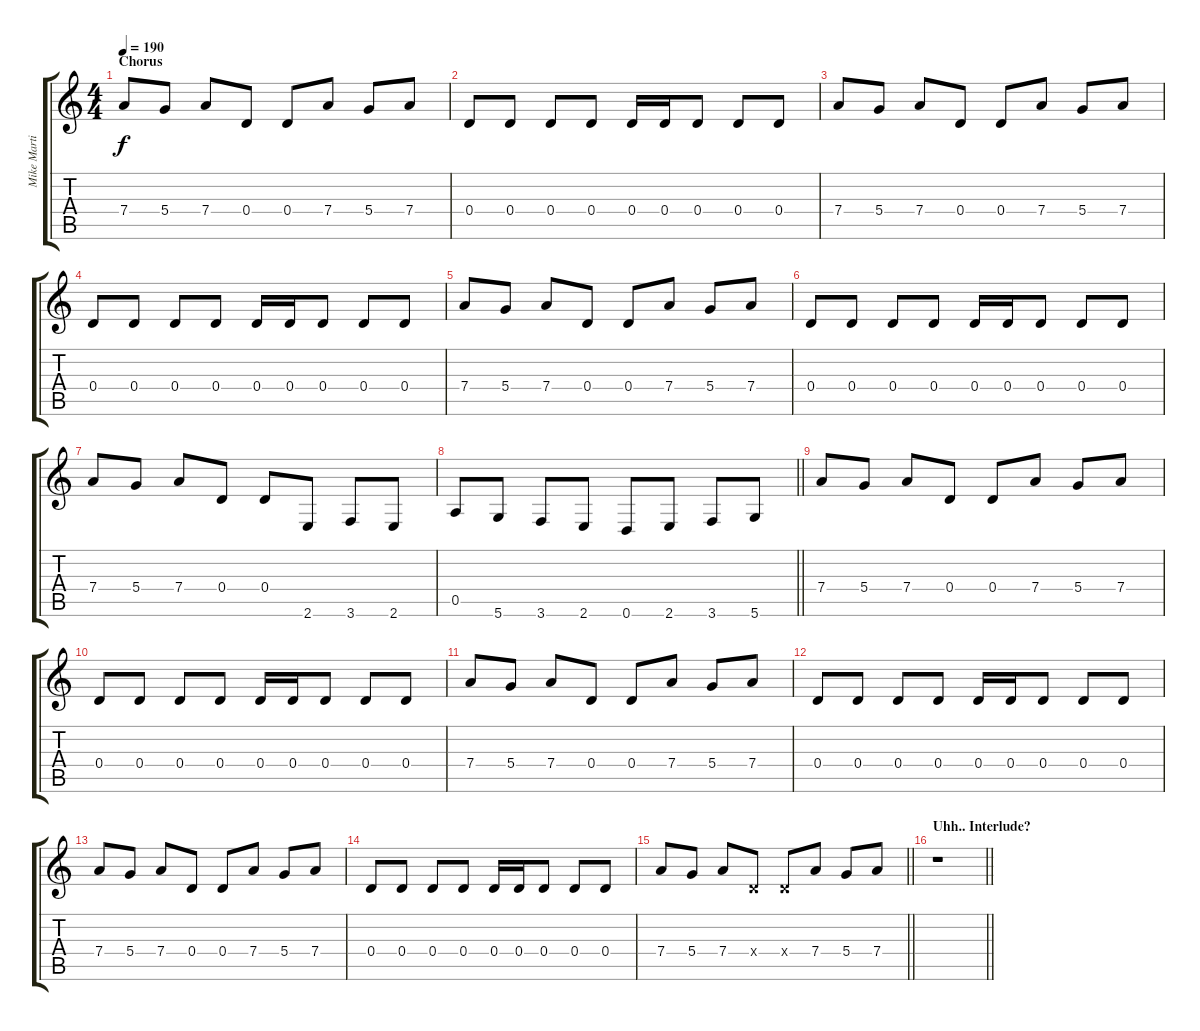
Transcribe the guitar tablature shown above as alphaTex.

\track ("Mike Martin" "Mike Marti") {instrument overdrivenguitar}
\staff {score tabs}
\tuning (E4 B3 G3 D3 A2 D2) {hide}
\ts (4 4)
\section ("" "Chorus")
\tempo 190
\clef g2
\ks c
7.4.8{dy f} 5.4.8 7.4.8 0.4.8 0.4.8 7.4.8 5.4.8 7.4.8 |
0.4.8 0.4.8 0.4.8 0.4.8 0.4.16 0.4.16 0.4.8 0.4.8 0.4.8 |
7.4.8 5.4.8 7.4.8 0.4.8 0.4.8 7.4.8 5.4.8 7.4.8 |
0.4.8 0.4.8 0.4.8 0.4.8 0.4.16 0.4.16 0.4.8 0.4.8 0.4.8 |
7.4.8 5.4.8 7.4.8 0.4.8 0.4.8 7.4.8 5.4.8 7.4.8 |
0.4.8 0.4.8 0.4.8 0.4.8 0.4.16 0.4.16 0.4.8 0.4.8 0.4.8 |
7.4.8 5.4.8 7.4.8 0.4.8 0.4.8 2.6.8 3.6.8 2.6.8 |
\barLineRight lightlight
0.5.8 5.6.8 3.6.8 2.6.8 0.6.8 2.6.8 3.6.8 5.6.8 |
7.4.8 5.4.8 7.4.8 0.4.8 0.4.8 7.4.8 5.4.8 7.4.8 |
0.4.8 0.4.8 0.4.8 0.4.8 0.4.16 0.4.16 0.4.8 0.4.8 0.4.8 |
7.4.8 5.4.8 7.4.8 0.4.8 0.4.8 7.4.8 5.4.8 7.4.8 |
0.4.8 0.4.8 0.4.8 0.4.8 0.4.16 0.4.16 0.4.8 0.4.8 0.4.8 |
7.4.8 5.4.8 7.4.8 0.4.8 0.4.8 7.4.8 5.4.8 7.4.8 |
0.4.8 0.4.8 0.4.8 0.4.8 0.4.16 0.4.16 0.4.8 0.4.8 0.4.8 |
\barLineRight lightlight
7.4.8 5.4.8 7.4.8 0.4{x}.8 0.4{x}.8 7.4.8 5.4.8 7.4.8 |
\section ("" "Uhh.. Interlude?")
\barLineRight lightlight
r.1
